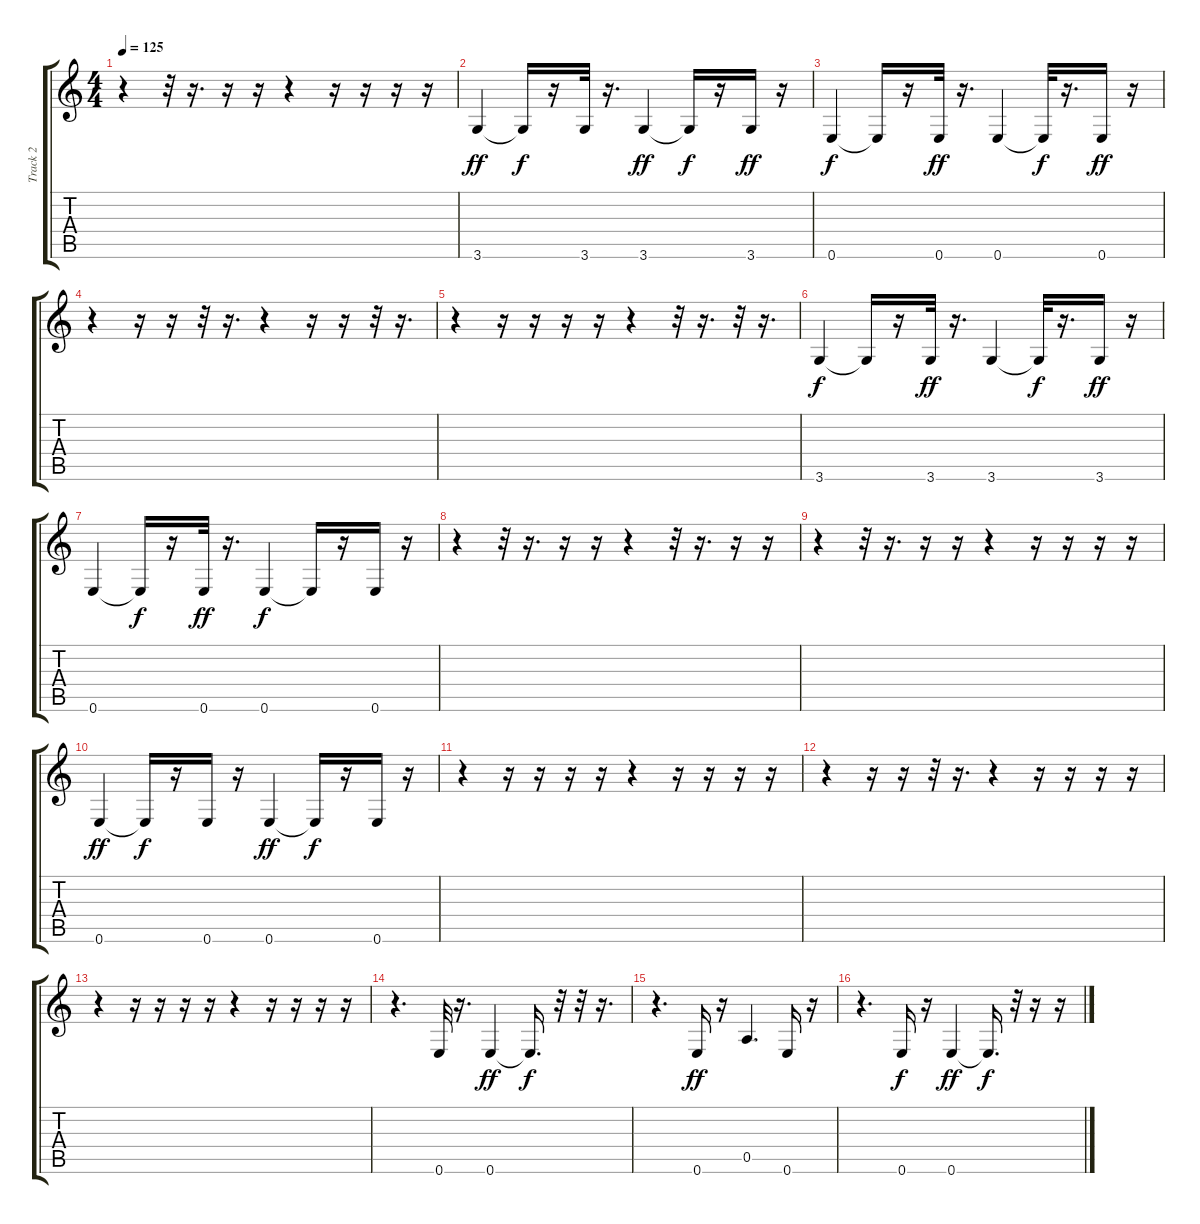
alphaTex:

\track ("Track 2" "Track 2") {instrument acousticbass}
\staff {score tabs}
\tuning (E4 B3 G3 D3 A2 E2) {hide}
\ts (4 4)
\tempo 125
\clef g2
\ks c
r.4{dy fff} r.32 r.16{d} r.16 r.16 r.4 r.16 r.16 r.16 r.16 |
3.6.4{dy ff} 3.6{t}.16{dy f} r.16 3.6.32 r.16{d} 3.6.4{dy ff} 3.6{t}.16{dy f} r.16 3.6.16{dy ff} r.16 |
0.6.4{dy f} 0.6{t}.16 r.16 0.6.32{dy ff} r.16{d} 0.6.4 0.6{t}.32{dy f} r.16{d} 0.6.16{dy ff} r.16 |
r.4 r.16 r.16 r.32 r.16{d} r.4 r.16 r.16 r.32 r.16{d} |
r.4 r.16 r.16 r.16 r.16 r.4 r.32 r.16{d} r.32 r.16{d} |
3.6.4{dy f} 3.6{t}.16 r.16 3.6.32{dy ff} r.16{d} 3.6.4 3.6{t}.32{dy f} r.16{d} 3.6.16{dy ff} r.16 |
0.6.4 0.6{t}.16{dy f} r.16 0.6.32{dy ff} r.16{d} 0.6.4{dy f} 0.6{t}.16 r.16 0.6.16 r.16 |
r.4 r.32 r.16{d} r.16 r.16 r.4 r.32 r.16{d} r.16 r.16 |
r.4 r.32 r.16{d} r.16 r.16 r.4 r.16 r.16 r.16 r.16 |
0.6.4{dy ff} 0.6{t}.16{dy f} r.16 0.6.16 r.16 0.6.4{dy ff} 0.6{t}.16{dy f} r.16 0.6.16 r.16 |
r.4 r.16 r.16 r.16 r.16 r.4 r.16 r.16 r.16 r.16 |
r.4 r.16 r.16 r.32 r.16{d} r.4 r.16 r.16 r.16 r.16 |
r.4 r.16 r.16 r.16 r.16 r.4 r.16 r.16 r.16 r.16 |
r.4{d} 0.6.32 r.16{d} 0.6.4{dy ff} 0.6{t}.16{d dy f} r.32 r.32 r.16{d} |
r.4{d} 0.6.16{dy ff} r.16 0.5.4{d} 0.6.16 r.16 |
r.4{d} 0.6.16{dy f} r.16 0.6.4{dy ff} 0.6{t}.16{d dy f} r.32 r.16 r.16
